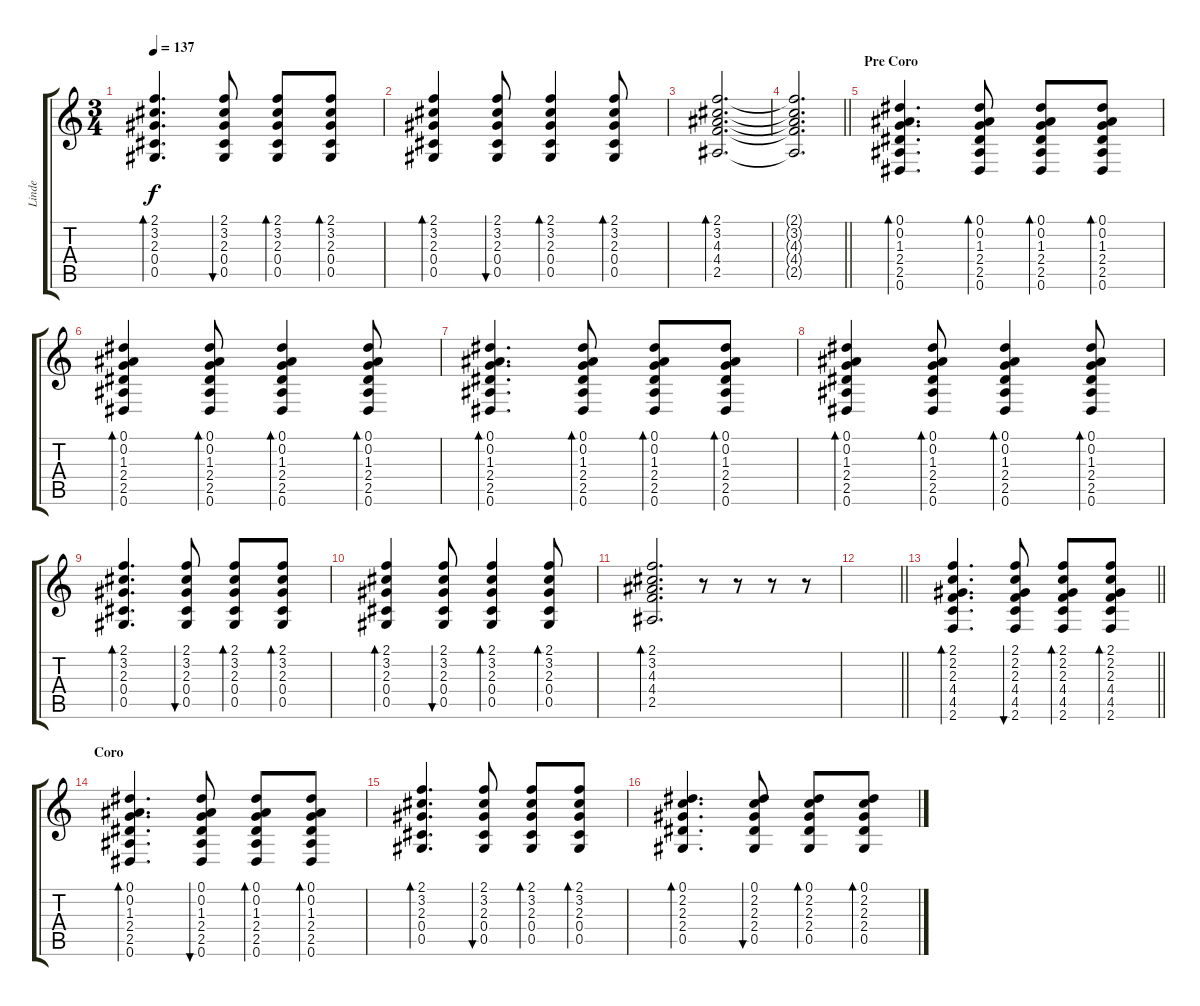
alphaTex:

\track ("Linde" "Linde") {instrument acousticguitarsteel}
\staff {score tabs}
\tuning (Eb4 Bb3 Gb3 Db3 Ab2 Eb2) {hide}
\ts (3 4)
\tempo 137
\clef g2
\ks c
(2.1 3.2 2.3 0.4 0.5).4{d bd 60 dy f} (2.1 3.2 2.3 0.4 0.5).8{bu 60} (2.1 3.2 2.3 0.4 0.5).8{bd 60} (2.1 3.2 2.3 0.4 0.5).8{bd 60} |
(2.1 3.2 2.3 0.4 0.5).4{bd 60} (2.1 3.2 2.3 0.4 0.5).8{bu 60} (2.1 3.2 2.3 0.4 0.5).4{bd 60} (2.1 3.2 2.3 0.4 0.5).8{bd 60} |
(2.1 3.2 4.3 4.4 2.5).2{d bd 60} |
\barLineRight lightlight
(2.1{t} 3.2{t} 4.3{t} 4.4{t} 2.5{t}).2{d} |
\section ("" "Pre Coro")
(0.1 0.2 1.3 2.4 2.5 0.6).4{d bd 60} (0.1 0.2 1.3 2.4 2.5 0.6).8{bd 60} (0.1 0.2 1.3 2.4 2.5 0.6).8{bd 60} (0.1 0.2 1.3 2.4 2.5 0.6).8{bd 60} |
(0.1 0.2 1.3 2.4 2.5 0.6).4{bd 60} (0.1 0.2 1.3 2.4 2.5 0.6).8{bd 60} (0.1 0.2 1.3 2.4 2.5 0.6).4{bd 60} (0.1 0.2 1.3 2.4 2.5 0.6).8{bd 60} |
(0.1 0.2 1.3 2.4 2.5 0.6).4{d bd 60} (0.1 0.2 1.3 2.4 2.5 0.6).8{bd 60} (0.1 0.2 1.3 2.4 2.5 0.6).8{bd 60} (0.1 0.2 1.3 2.4 2.5 0.6).8{bd 60} |
(0.1 0.2 1.3 2.4 2.5 0.6).4{bd 60} (0.1 0.2 1.3 2.4 2.5 0.6).8{bd 60} (0.1 0.2 1.3 2.4 2.5 0.6).4{bd 60} (0.1 0.2 1.3 2.4 2.5 0.6).8{bd 60} |
(2.1 3.2 2.3 0.4 0.5).4{d bd 60} (2.1 3.2 2.3 0.4 0.5).8{bu 60} (2.1 3.2 2.3 0.4 0.5).8{bd 60} (2.1 3.2 2.3 0.4 0.5).8{bd 60} |
(2.1 3.2 2.3 0.4 0.5).4{bd 60} (2.1 3.2 2.3 0.4 0.5).8{bu 60} (2.1 3.2 2.3 0.4 0.5).4{bd 60} (2.1 3.2 2.3 0.4 0.5).8{bd 60} |
(2.1 3.2 4.3 4.4 2.5).2{d bd 60} r.8 r.8 r.8 r.8 |
\barLineRight lightlight
|
\section ("" "")
\barLineRight lightlight
(2.1 2.2 2.3 4.4 4.5 2.6).4{d bd 60} (2.1 2.2 2.3 4.4 4.5 2.6).8{bu 60} (2.1 2.2 2.3 4.4 4.5 2.6).8{bd 60} (2.1 2.2 2.3 4.4 4.5 2.6).8{bd 60} |
\section ("" "Coro")
(0.1 0.2 1.3 2.4 2.5 0.6).4{d bd 60} (0.1 0.2 1.3 2.4 2.5 0.6).8{bu 60} (0.1 0.2 1.3 2.4 2.5 0.6).8{bd 60} (0.1 0.2 1.3 2.4 2.5 0.6).8{bd 60} |
(2.1 3.2 2.3 0.4 0.5).4{d bd 60} (2.1 3.2 2.3 0.4 0.5).8{bu 60} (2.1 3.2 2.3 0.4 0.5).8{bd 60} (2.1 3.2 2.3 0.4 0.5).8{bd 60} |
(0.1 2.2 2.3 2.4 0.5).4{d bd 60} (0.1 2.2 2.3 2.4 0.5).8{bu 60} (0.1 2.2 2.3 2.4 0.5).8{bd 60} (0.1 2.2 2.3 2.4 0.5).8{bd 60}
